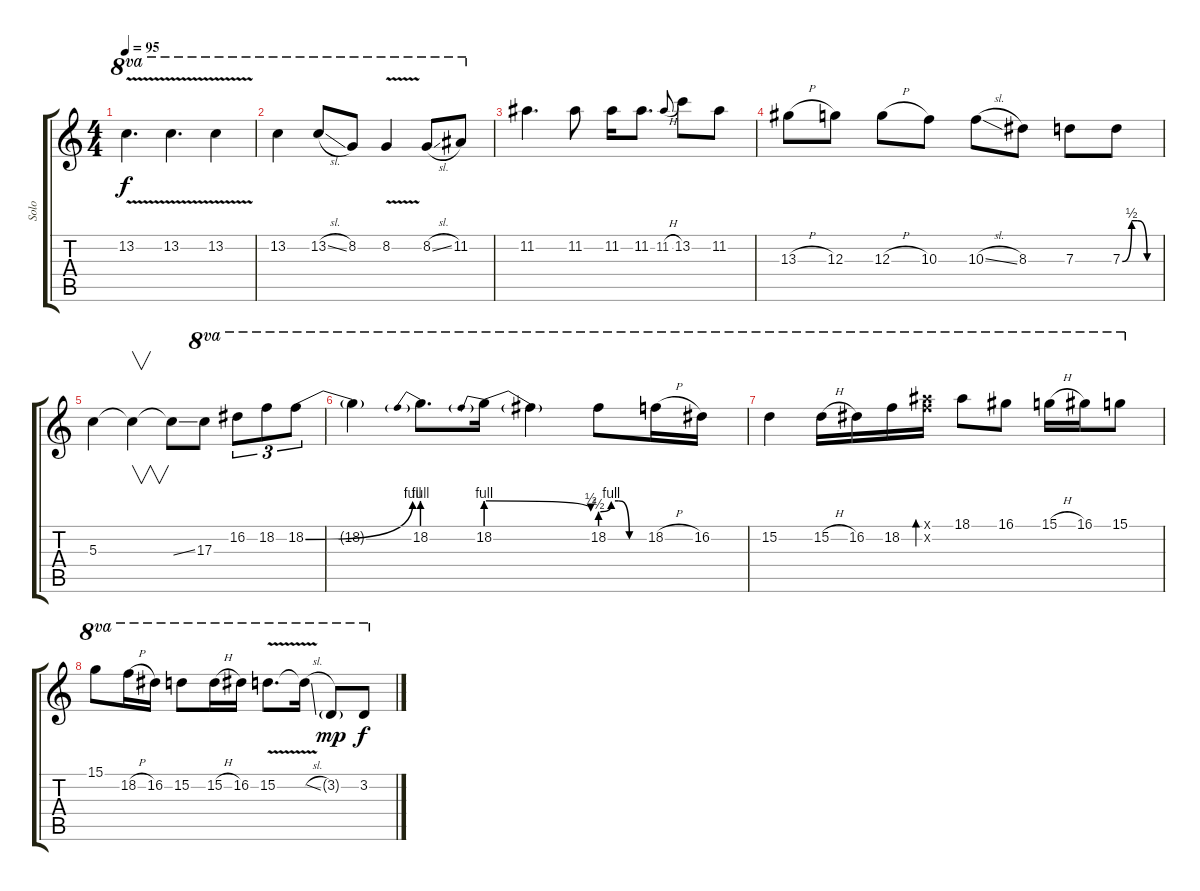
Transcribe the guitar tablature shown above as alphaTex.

\track ("Solo" "Solo") {instrument distortionguitar}
\staff {score tabs}
\tuning (E4 B3 G3 D3 A2 E2) {hide}
\ts (4 4)
\tempo 95
\clef g2
\ks c
13.2{v}.4{d ot 8va dy f} 13.2{v}.4{d ot 8va} 13.2{v}.4{ot 8va} |
13.2.4{ot 8va} 13.2{sl}.8{ot 8va} 8.2.8{ot 8va} 8.2{v}.4{ot 8va} 8.2{sl}.8{ot 8va} 11.2.8{ot 8va} |
11.2.4{d} 11.2.8 11.2.16 11.2.8{d} 11.2{h}.8{gr onbeat} 13.2.8 11.2.8 |
13.3{h}.8 12.3.8 12.3{h}.8 10.3.8 10.3{sl}.8 8.3.8 7.3.8 7.3{be (custom 0 0 15 2 25 2 40 0 60 0)}.8 |
5.3.4 5.3{t}.4{v} 5.3{ss t}.8 17.3.8{ot 8va} 16.2.8{tu (3 2) ot 8va} 18.2.8{tu (3 2) ot 8va} 18.2{be (bend 0 0 60 4)}.8{tu (3 2) ot 8va} |
18.2{t}.4{ot 8va} 18.2{be (prebend 0 4 60 4)}.8{d ot 8va} 18.2{be (prebendrelease 0 4 60 2)}.16{ot 8va} 18.2{t}.4{ot 8va} 18.2{be (custom 0 2 15 4 25 4 40 0 60 0)}.8{ot 8va} 18.2{h}.16{ot 8va} 16.2.16{ot 8va} |
15.2.4{ot 8va} 15.2{h}.16{ot 8va} 16.2.16{ot 8va} 18.2.16{ot 8va} (18.1{x} 18.2{x}).16{bd 120 ot 8va} 18.1.8{ot 8va} 16.1.8{ot 8va} 15.1{h}.16{ot 8va} 16.1.16{ot 8va} 15.1.8{ot 8va} |
15.1.8{ot 8va} 18.2{h}.16{ot 8va} 16.2.16{ot 8va} 15.2.8{ot 8va} 15.2{h}.16{ot 8va} 16.2.16{ot 8va} 15.2{v}.8{d ot 8va} 15.2{sl t}.16{ot 8va} 3.2{g}.8{ot 8va dy mp} 3.2{ss}.8{ot 8va dy f}
